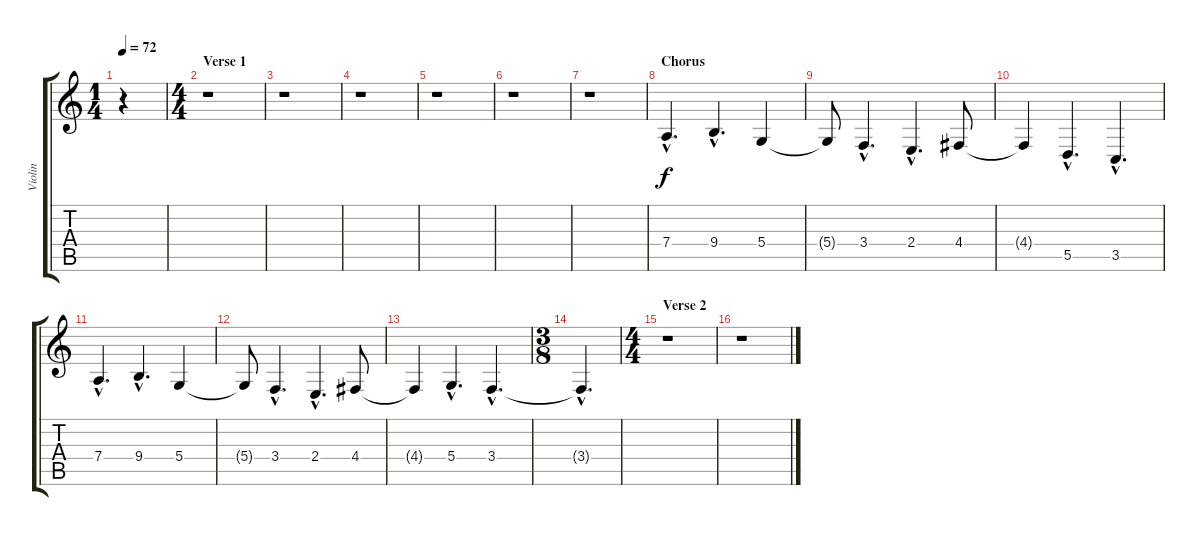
\track ("Violin" "Violin") {instrument violin}
\staff {score tabs}
\tuning (E4 B3 G3 D3 A2 E2) {hide}
\ts (1 4)
\tempo 72
\clef g2
\ks c
r.4{dy f instrument violin} |
\ts (4 4)
\section ("" "Verse 1")
r.1 |
r.1 |
r.1 |
r.1 |
r.1 |
r.1 |
\section ("" "Chorus")
7.4{hac}.4{d} 9.4{hac}.4{d} 5.4.4 |
5.4{t}.8 3.4{hac}.4{d} 2.4{hac}.4{d} 4.4.8 |
4.4{t}.4 5.5{hac}.4{d} 3.5{hac}.4{d} |
7.4{hac}.4{d} 9.4{hac}.4{d} 5.4.4 |
5.4{t}.8 3.4{hac}.4{d} 2.4{hac}.4{d} 4.4.8 |
4.4{t}.4 5.4{hac}.4{d} 3.4{hac}.4{d} |
\ts (3 8)
3.4{hac t}.4{d} |
\ts (4 4)
\section ("" "Verse 2")
r.1 |
r.1
